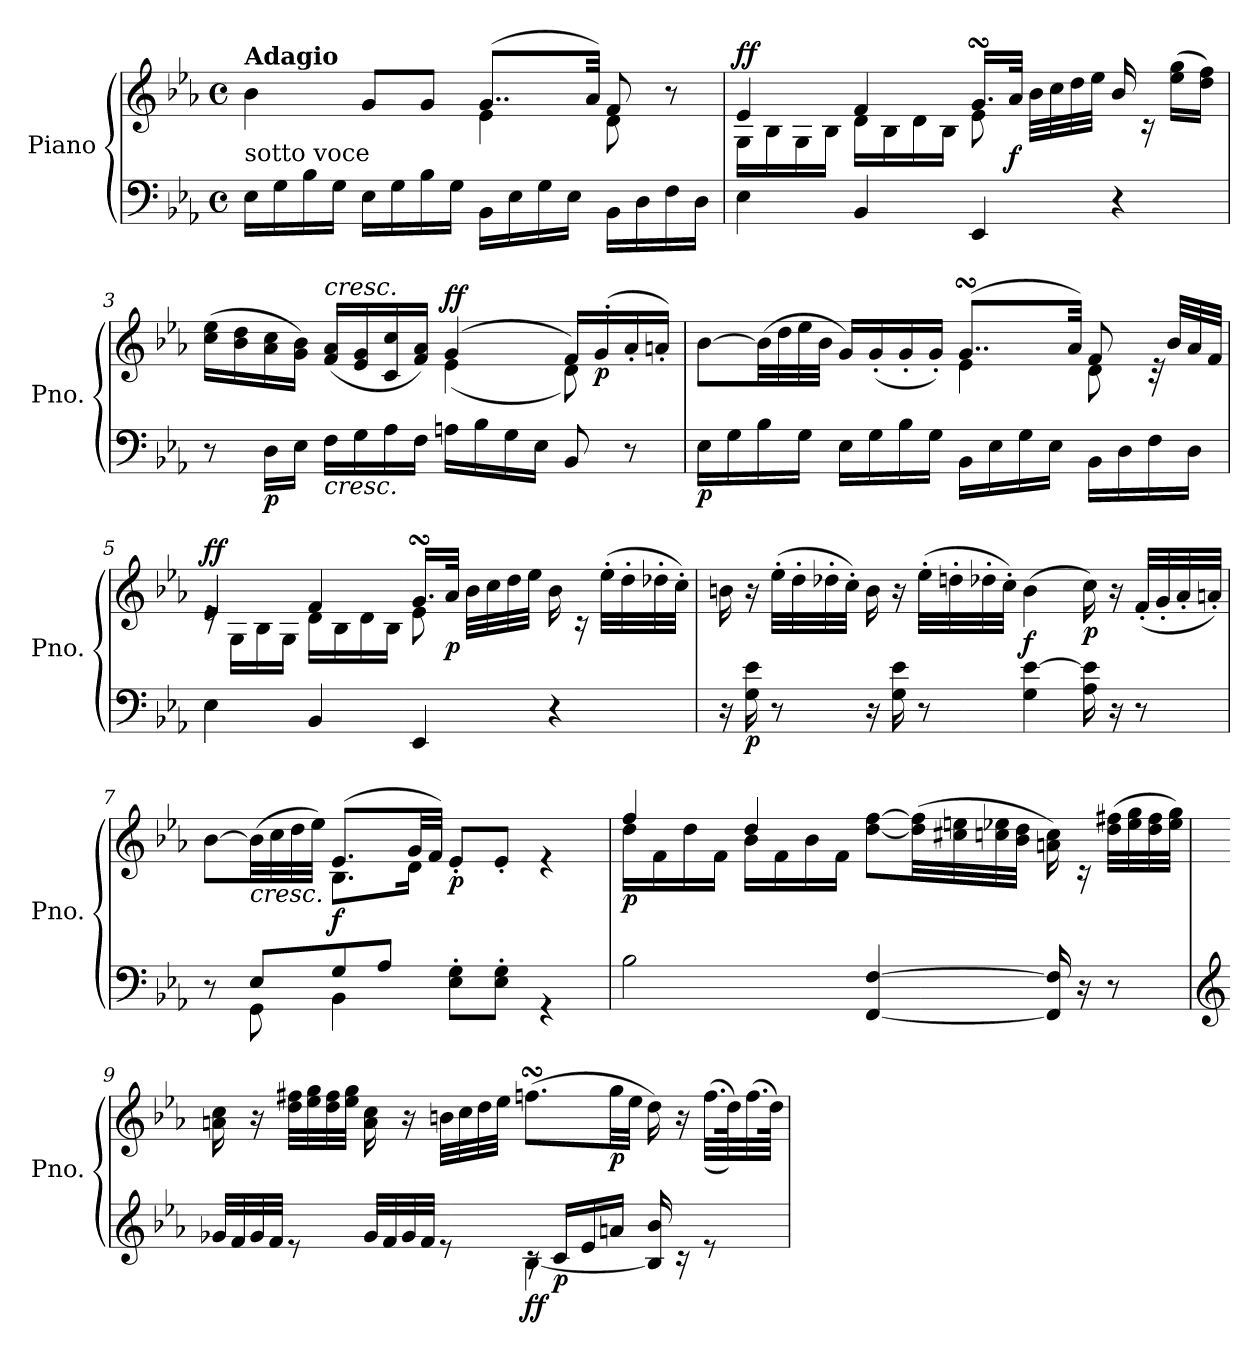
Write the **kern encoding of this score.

**kern	**kern	**dynam
*part1	*part1	*part1
*staff2	*staff1	*staff1/2
*I"Piano	*	*
*I'Pno.	*	*
*clefF4	*clefG2	*
*k[b-e-a-]	*k[b-e-a-]	*
*M4/4	*M4/4	*
*met(c)	*met(c)	*
=1	=1	=1
*	*^	*
!	!LO:TX:a:B:t=Adagio	!	!
!LO:TX:a:t=sotto voce	!	!	!
16E-\LL	4b-\	2ryy	.
16G\	.	.	.
16B-\	.	.	.
16G\JJ	.	.	.
16E-\LL	8g/L	.	.
16G\	.	.	.
16B-\	8g/J	.	.
16G\JJ	.	.	.
16BB-\LL	(>8..g/L	4e-\	.
16E-\	.	.	.
16G\	.	.	.
16E-\JJ	.	.	.
.	32a-/Jkk)	.	.
16BB-\LL	8f/	8d\	.
16D\	.	.	.
16F\	8r	8ryy	.
16D\JJ	.	.	.
=2	=2	=2	=2
!	!	!	!LO:DY:b=2
!	!	!	!LO:DY:n=1:a
4E-\	4e-/	16G\LL	f f
.	.	16B-\	.
.	.	16G\	.
.	.	16B-\JJ	.
4BB-/	4f/	16d\LL	.
.	.	16B-\	.
.	.	16d\	.
.	.	16B-\JJ	.
4EE-/	16.gsSsS/LL	8e-\	.
!	!	!	!LO:DY:n=2:b
.	32a-/JJk	.	f
.	32b-\LLL	8ryy	.
.	32cc\	.	.
.	32dd\	.	.
.	32ee-\JJJ	.	.
4r	16b-/	4ryy	.
.	16rc	.	.
.	(>16ee-\ 16gg\LL	.	.
.	16dd\ 16ff\JJ)	.	.
=3	=3	=3	=3
8r	(>16cc\ 16ee-\LL	2ryy	.
.	16b-\ 16dd\	.	.
!	!	!	!LO:DY:b=2
16D\LL	16a-\ 16cc\	.	p
16E-\JJ	16g\ 16b-\JJ)	.	.
!	!LO:TX:a:i:t=cresc.	!	!
!LO:TX:b:i:t=cresc.	!	!	!
16F\LL	(<16f/ 16a-/LL	.	.
16G\	16e-/ 16g/	.	.
16A-\	16c/ 16cc/	.	.
16F\JJ	16f/ 16a-/JJ)	.	.
!	!	!	!LO:DY:b=2
!	!	!	!LO:DY:n=1:a
16An\LL	(>4g/	(<4e-\	f f
16B-\	.	.	.
16G\	.	.	.
16E-\JJ	.	.	.
8BB-/	16f/LL)	8d\)	.
!	!	!	!LO:DY:n=2:b
.	(<16g'/	.	p
8r	16a-'/	8ryy	.
.	16an'/JJ)	.	.
=4	=4	=4	=4
!	!	!	!LO:DY:b=2
16E-\LL	[8b-\L	2ryy	p
16G\	.	.	.
16B-\	(>32b-\LL]	.	.
.	32dd\	.	.
16G\JJ	32ee-\	.	.
.	32b-\JJJ	.	.
16E-\LL	16g/LL)	.	.
16G\	(<16g'/	.	.
16B-\	16g'/	.	.
16G\JJ	16g'/JJ)	.	.
16BB-\LL	(>8..gsSsS/L	4e-\	.
16E-\	.	.	.
16G\	.	.	.
16E-\JJ	.	.	.
.	32a-/Jkk)	.	.
16BB-\LL	8f/	8d\	.
16D\	.	.	.
16F\	32rc	8ryy	.
.	32b-/LLL	.	.
16D\JJ	32a-/	.	.
.	32f/JJJ	.	.
=5	=5	=5	=5
!	!	!	!LO:DY:b=2
!	!	!	!LO:DY:n=1:a
4E-\	4e-/	16re	f f
.	.	16G\LL	.
.	.	16B-\	.
.	.	16G\JJ	.
4BB-/	4f/	16d\LL	.
.	.	16B-\	.
.	.	16d\	.
.	.	16B-\JJ	.
4EE-/	16.gsSsS/LL	8e-\	.
!	!	!	!LO:DY:n=2:b
.	32a-/JJk	.	p
.	32b-\LLL	8ryy	.
.	32cc\	.	.
.	32dd\	.	.
.	32ee-\JJJ	.	.
4r	16b-\	4ryy	.
.	16rc	.	.
.	(>32ee-'\LLL	.	.
.	32dd'\	.	.
.	32dd-X'\	.	.
.	32cc'\JJJ)	.	.
*	*v	*v	*
=6	=6	=6
16r	16bn\	.
!	!	!LO:DY:b=2
16G\ 16e-\	16r	p
8r	(>32ee-'\LLL	.
.	32dd'\	.
.	32dd-X'\	.
.	32cc'\JJJ)	.
16r	16b\	.
16G\ 16e-\	16r	.
8r	(>32ee-'\LLL	.
.	32ddn'\	.
.	32dd-X'\	.
.	32cc'\JJJ)	.
!	!	!LO:DY:b
4G\ [4e-\	(>4b\	f
!	!	!LO:DY:b
16A-\ 16e-\]	16cc\)	p
16r	16r	.
8r	(<32f'/LLL	.
.	32g'/	.
.	32a-'/	.
.	32an'/JJJ)	.
=7	=7	=7
*^	*^	*
8r	8ryy	[8b-\L	4ryy	.
!	!	!LO:TX:b:i:t=cresc.	!	!
8E-/L	8GG\	(>32b-\LL]	.	.
.	.	32cc\	.	.
.	.	32dd\	.	.
.	.	32ee-\JJJ)	.	.
!	!	!	!	!LO:DY:b
8G/	4BB-\	(>8.e-/L	8.B-\L	f
8A-/J	.	.	.	.
.	.	32g/LL	16d\Jk	.
.	.	32f/JJJ)	.	.
!	!	!	!	!LO:DY:b
8E-\' 8G\'L	2ryy	8e-'/L	2ryy	p
8E-\' 8G\'J	.	8e-'/J	.	.
4rGG	.	4re	.	.
*v	*v	*	*	*
=8	=8	=8	=8
!	!	!	!LO:DY:b
2B-\	4ff/	16dd\LL	p
.	.	16f\	.
.	.	16dd\	.
.	.	16f\JJ	.
.	4dd/	16b-\LL	.
.	.	16f\	.
.	.	16b-\	.
.	.	16f\JJ	.
[4FF/ [4F/	[8dd\ [8ff\L	2ryy	.
.	(>32dd\] 32ff\]LL	.	.
.	32cc#X\ 32een\	.	.
.	32ccn\ 32ee-X\	.	.
.	32b-\ 32dd\JJJ	.	.
16FF/] 16F/]	16an\ 16cc\)	.	.
16r	16rc	.	.
8r	(>32dd\ 32ff#X\LLL	.	.
.	32ee-\ 32gg\	.	.
.	32dd\ 32ff#\	.	.
.	32ee-\ 32gg\JJJ)	.	.
*	*v	*v	*
=9	=9	=9
*clefG2	*	*
*^	*	*
32g-X/LLL	2ryy	16an\ 16cc\	.
32f/	.	.	.
32g-/	.	16r	.
32f/JJJ	.	.	.
8re	.	32dd\ 32ff#X\LLL	.
.	.	32ee-\ 32gg\	.
.	.	32dd\ 32ff#\	.
.	.	32ee-\ 32gg\JJJ	.
32g-/LLL	.	16a\ 16cc\	.
32f/	.	.	.
32g-/	.	16r	.
32f/JJJ	.	.	.
8re	.	32bn\LLL	.
.	.	32cc\	.
.	.	32dd\	.
.	.	32ee-\JJJ	.
!	!	!	!LO:DY:b=2
!	!	!	!LO:DY:n=1:b
16rc	[4B-\	(>8.ffnsSSS\L	f f
!	!	!	!LO:DY:n=2:b=2
16c/LL	.	.	p
16e-/	.	.	.
!	!	!	!LO:DY:n=3:b
16an/JJ	.	32gg\LL	p
.	.	32ee-\JJJ	.
16B-/] 16b-/	4ryy	16dd\)	.
16rc	.	16r	.
8re	.	(>(>32.ff\LLL	.
.	.	64dd\K))	.
.	.	(>32.ff\	.
.	.	64dd\JJJk)	.
*v	*v	*	*
=	=	=
*-	*-	*-
